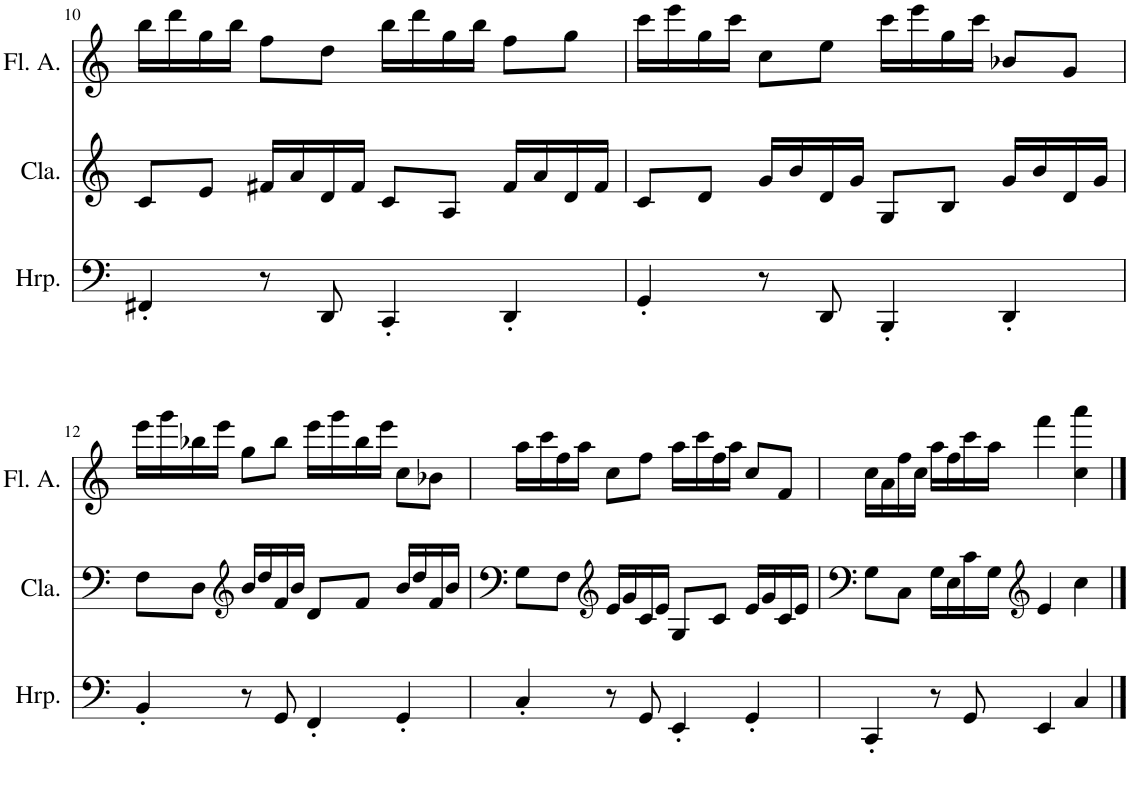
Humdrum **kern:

**kern	**kern	**kern
*part3	*part2	*part1
*staff3	*staff2	*staff1
*I"Harpe	*I"Clavecin	*I"Flûte Alto
*I'Hrp.	*I'Cla.	*I'Fl. A.
!!LO:PB:g=z
*clefF4	*clefG2	*clefG2
*	*	*Trd3c5
*k[]	*k[]	*k[]
*M4/4	*M4/4	*M4/4
=10	=10	=10
4FF#X'/	8c/L	16bb\LL
.	.	16ddd\
.	8e/J	16gg\
.	.	16bb\JJ
8r	16f#X/LL	8ff\L
.	16a/	.
8DD/	16d/	8dd\J
.	16f#/JJ	.
4CC'/	8c/L	16bb\LL
.	.	16ddd\
.	8A/J	16gg\
.	.	16bb\JJ
4DD'/	16f#/LL	8ff\L
.	16a/	.
.	16d/	8gg\J
.	16f#/JJ	.
=11	=11	=11
4GG'/	8c/L	16ccc\LL
.	.	16eee\
.	8d/J	16gg\
.	.	16ccc\JJ
8r	16g/LL	8cc\L
.	16b/	.
8DD/	16d/	8ee\J
.	16g/JJ	.
4BBB'/	8G/L	16ccc\LL
.	.	16eee\
.	8B/J	16gg\
.	.	16ccc\JJ
4DD'/	16g/LL	8b-X/L
.	16b/	.
.	16d/	8g/J
.	16g/JJ	.
!!LO:LB:g=z
=12	=12	=12
4BB'/	8F\L	16eee\LL
.	.	16ggg\
.	8D\J	16bb-X\
.	.	16eee\JJ
*	*clefG2	*
8r	16b/LL	8gg\L
.	16dd/	.
8GG/	16f/	8bb-\J
.	16b/JJ	.
4FF'/	8d/L	16eee\LL
.	.	16ggg\
.	8f/J	16bb-\
.	.	16eee\JJ
4GG'/	16b/LL	8cc\L
.	16dd/	.
.	16f/	8b-X\J
.	16b/JJ	.
=13	=13	=13
4C'/	8G\L	16aa\LL
.	.	16ccc\
.	8F\J	16ff\
.	.	16aa\JJ
*	*clefG2	*
8r	16e/LL	8cc\L
.	16g/	.
8GG/	16c/	8ff\J
.	16e/JJ	.
4EE'/	8G/L	16aa\LL
.	.	16ccc\
.	8c/J	16ff\
.	.	16aa\JJ
4GG'/	16e/LL	8cc/L
.	16g/	.
.	16c/	8f/J
.	16e/JJ	.
=14	=14	=14
4CC'/	8G\L	16cc\LL
.	.	16a\
.	8C\J	16ff\
.	.	16cc\JJ
8r	16G\LL	16aa\LL
.	16E\	16ff\
8GG/	16c\	16ccc\
.	16G\JJ	16aa\JJ
*	*clefG2	*
4EE/	4e/	4fff\
4C/	4cc\	4cc\ 4aaa\
==	==	==
*-	*-	*-
